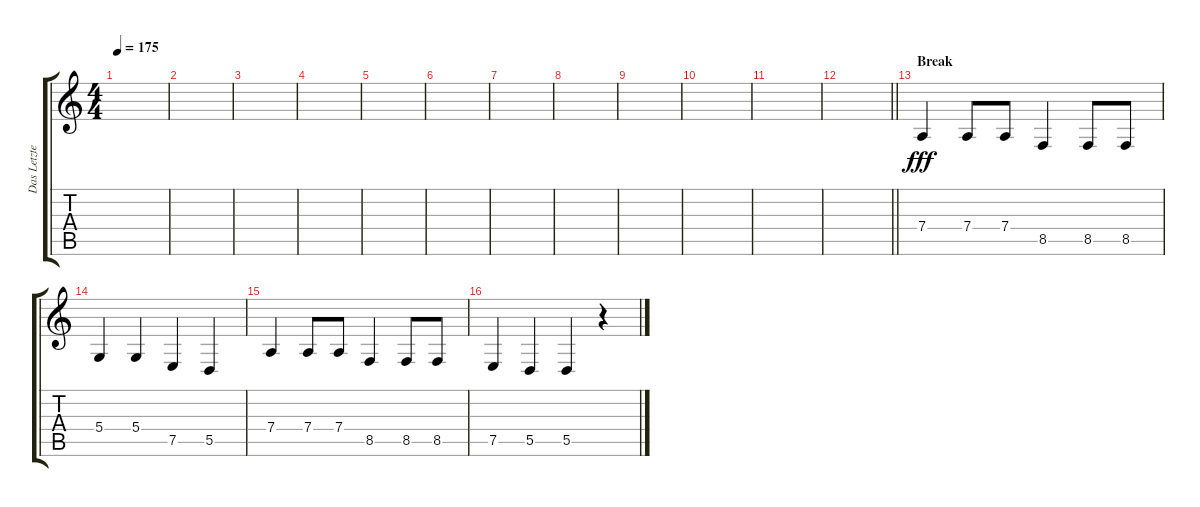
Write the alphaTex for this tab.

\track ("Das Letzte Einhorn" "Das Letzte") {instrument choiraahs}
\staff {score tabs}
\tuning (E4 B3 G3 D3 A2 E2) {hide}
\ts (4 4)
\tempo 175
\clef g2
\ks c
|
|
|
|
|
|
|
|
|
|
|
\barLineRight lightlight
|
\section ("" "Break")
7.4.4{dy fff} 7.4.8 7.4.8 8.5.4 8.5.8 8.5.8 |
5.4.4 5.4.4 7.5.4 5.5.4 |
7.4.4 7.4.8 7.4.8 8.5.4 8.5.8 8.5.8 |
7.5.4 5.5.4 5.5.4 r.4
